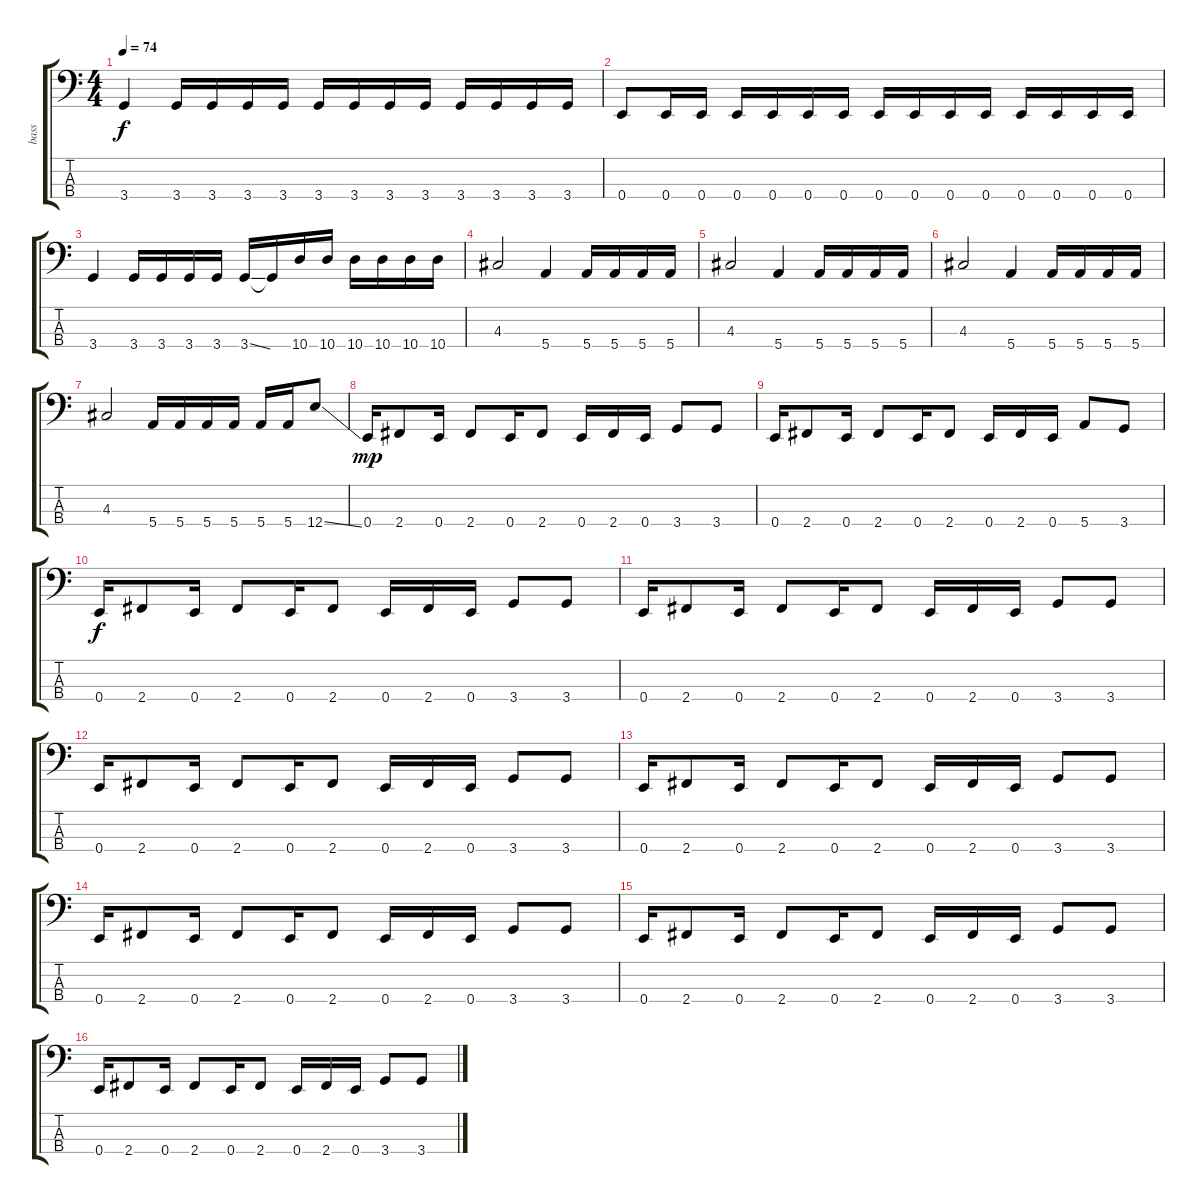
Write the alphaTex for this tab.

\track ("bass" "bass") {instrument electricbassfinger}
\staff {score tabs}
\tuning (G2 D2 A1 E1) {hide}
\ts (4 4)
\tempo 74
\clef f4
\ks c
3.4.4{dy f} 3.4.16 3.4.16 3.4.16 3.4.16 3.4.16 3.4.16 3.4.16 3.4.16 3.4.16 3.4.16 3.4.16 3.4.16 |
0.4.8 0.4.16 0.4.16 0.4.16 0.4.16 0.4.16 0.4.16 0.4.16 0.4.16 0.4.16 0.4.16 0.4.16 0.4.16 0.4.16 0.4.16 |
3.4.4 3.4.16 3.4.16 3.4.16 3.4.16 3.4{ss}.16 3.4{t}.16 10.4.16 10.4.16 10.4.16 10.4.16 10.4.16 10.4.16 |
4.3.2 5.4.4 5.4.16 5.4.16 5.4.16 5.4.16 |
4.3.2 5.4.4 5.4.16 5.4.16 5.4.16 5.4.16 |
4.3.2 5.4.4 5.4.16 5.4.16 5.4.16 5.4.16 |
4.3.2 5.4.16 5.4.16 5.4.16 5.4.16 5.4.16 5.4.16 12.4{ss}.8 |
0.4.16{dy mp} 2.4.8 0.4.16 2.4.8 0.4.16 2.4.8 0.4.16 2.4.16 0.4.16 3.4.8 3.4.8 |
0.4.16 2.4.8 0.4.16 2.4.8 0.4.16 2.4.8 0.4.16 2.4.16 0.4.16 5.4.8 3.4.8 |
0.4.16{dy f} 2.4.8 0.4.16 2.4.8 0.4.16 2.4.8 0.4.16 2.4.16 0.4.16 3.4.8 3.4.8 |
0.4.16 2.4.8 0.4.16 2.4.8 0.4.16 2.4.8 0.4.16 2.4.16 0.4.16 3.4.8 3.4.8 |
0.4.16 2.4.8 0.4.16 2.4.8 0.4.16 2.4.8 0.4.16 2.4.16 0.4.16 3.4.8 3.4.8 |
0.4.16 2.4.8 0.4.16 2.4.8 0.4.16 2.4.8 0.4.16 2.4.16 0.4.16 3.4.8 3.4.8 |
0.4.16 2.4.8 0.4.16 2.4.8 0.4.16 2.4.8 0.4.16 2.4.16 0.4.16 3.4.8 3.4.8 |
0.4.16 2.4.8 0.4.16 2.4.8 0.4.16 2.4.8 0.4.16 2.4.16 0.4.16 3.4.8 3.4.8 |
0.4.16 2.4.8 0.4.16 2.4.8 0.4.16 2.4.8 0.4.16 2.4.16 0.4.16 3.4.8 3.4.8
